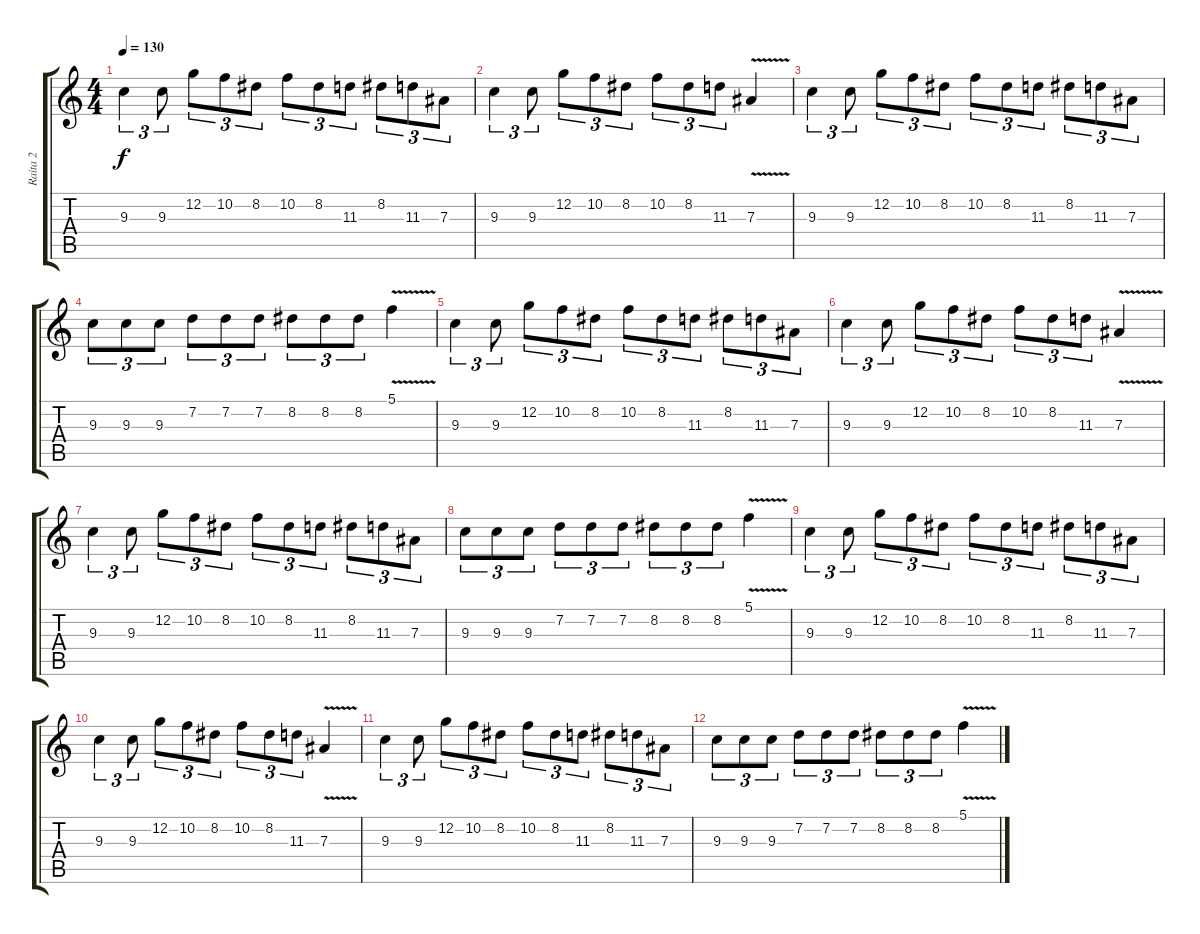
\track ("Raita 2" "Raita 2") {instrument distortionguitar}
\staff {score tabs}
\tuning (C4 G3 Eb3 Bb2 F2 C2) {hide}
\ts (4 4)
\tempo 130
\clef g2
\ks c
9.3.4{tu (3 2) dy f} 9.3.8{tu (3 2)} 12.2.8{tu (3 2)} 10.2.8{tu (3 2)} 8.2.8{tu (3 2)} 10.2.8{tu (3 2)} 8.2.8{tu (3 2)} 11.3.8{tu (3 2)} 8.2.8{tu (3 2)} 11.3.8{tu (3 2)} 7.3.8{tu (3 2)} |
9.3.4{tu (3 2)} 9.3.8{tu (3 2)} 12.2.8{tu (3 2)} 10.2.8{tu (3 2)} 8.2.8{tu (3 2)} 10.2.8{tu (3 2)} 8.2.8{tu (3 2)} 11.3.8{tu (3 2)} 7.3{v}.4 |
9.3.4{tu (3 2)} 9.3.8{tu (3 2)} 12.2.8{tu (3 2)} 10.2.8{tu (3 2)} 8.2.8{tu (3 2)} 10.2.8{tu (3 2)} 8.2.8{tu (3 2)} 11.3.8{tu (3 2)} 8.2.8{tu (3 2)} 11.3.8{tu (3 2)} 7.3.8{tu (3 2)} |
9.3.8{tu (3 2)} 9.3.8{tu (3 2)} 9.3.8{tu (3 2)} 7.2.8{tu (3 2)} 7.2.8{tu (3 2)} 7.2.8{tu (3 2)} 8.2.8{tu (3 2)} 8.2.8{tu (3 2)} 8.2.8{tu (3 2)} 5.1{v}.4 |
9.3.4{tu (3 2)} 9.3.8{tu (3 2)} 12.2.8{tu (3 2)} 10.2.8{tu (3 2)} 8.2.8{tu (3 2)} 10.2.8{tu (3 2)} 8.2.8{tu (3 2)} 11.3.8{tu (3 2)} 8.2.8{tu (3 2)} 11.3.8{tu (3 2)} 7.3.8{tu (3 2)} |
9.3.4{tu (3 2)} 9.3.8{tu (3 2)} 12.2.8{tu (3 2)} 10.2.8{tu (3 2)} 8.2.8{tu (3 2)} 10.2.8{tu (3 2)} 8.2.8{tu (3 2)} 11.3.8{tu (3 2)} 7.3{v}.4 |
9.3.4{tu (3 2)} 9.3.8{tu (3 2)} 12.2.8{tu (3 2)} 10.2.8{tu (3 2)} 8.2.8{tu (3 2)} 10.2.8{tu (3 2)} 8.2.8{tu (3 2)} 11.3.8{tu (3 2)} 8.2.8{tu (3 2)} 11.3.8{tu (3 2)} 7.3.8{tu (3 2)} |
9.3.8{tu (3 2)} 9.3.8{tu (3 2)} 9.3.8{tu (3 2)} 7.2.8{tu (3 2)} 7.2.8{tu (3 2)} 7.2.8{tu (3 2)} 8.2.8{tu (3 2)} 8.2.8{tu (3 2)} 8.2.8{tu (3 2)} 5.1{v}.4 |
9.3.4{tu (3 2)} 9.3.8{tu (3 2)} 12.2.8{tu (3 2)} 10.2.8{tu (3 2)} 8.2.8{tu (3 2)} 10.2.8{tu (3 2)} 8.2.8{tu (3 2)} 11.3.8{tu (3 2)} 8.2.8{tu (3 2)} 11.3.8{tu (3 2)} 7.3.8{tu (3 2)} |
9.3.4{tu (3 2)} 9.3.8{tu (3 2)} 12.2.8{tu (3 2)} 10.2.8{tu (3 2)} 8.2.8{tu (3 2)} 10.2.8{tu (3 2)} 8.2.8{tu (3 2)} 11.3.8{tu (3 2)} 7.3{v}.4 |
9.3.4{tu (3 2)} 9.3.8{tu (3 2)} 12.2.8{tu (3 2)} 10.2.8{tu (3 2)} 8.2.8{tu (3 2)} 10.2.8{tu (3 2)} 8.2.8{tu (3 2)} 11.3.8{tu (3 2)} 8.2.8{tu (3 2)} 11.3.8{tu (3 2)} 7.3.8{tu (3 2)} |
9.3.8{tu (3 2)} 9.3.8{tu (3 2)} 9.3.8{tu (3 2)} 7.2.8{tu (3 2)} 7.2.8{tu (3 2)} 7.2.8{tu (3 2)} 8.2.8{tu (3 2)} 8.2.8{tu (3 2)} 8.2.8{tu (3 2)} 5.1{v}.4
